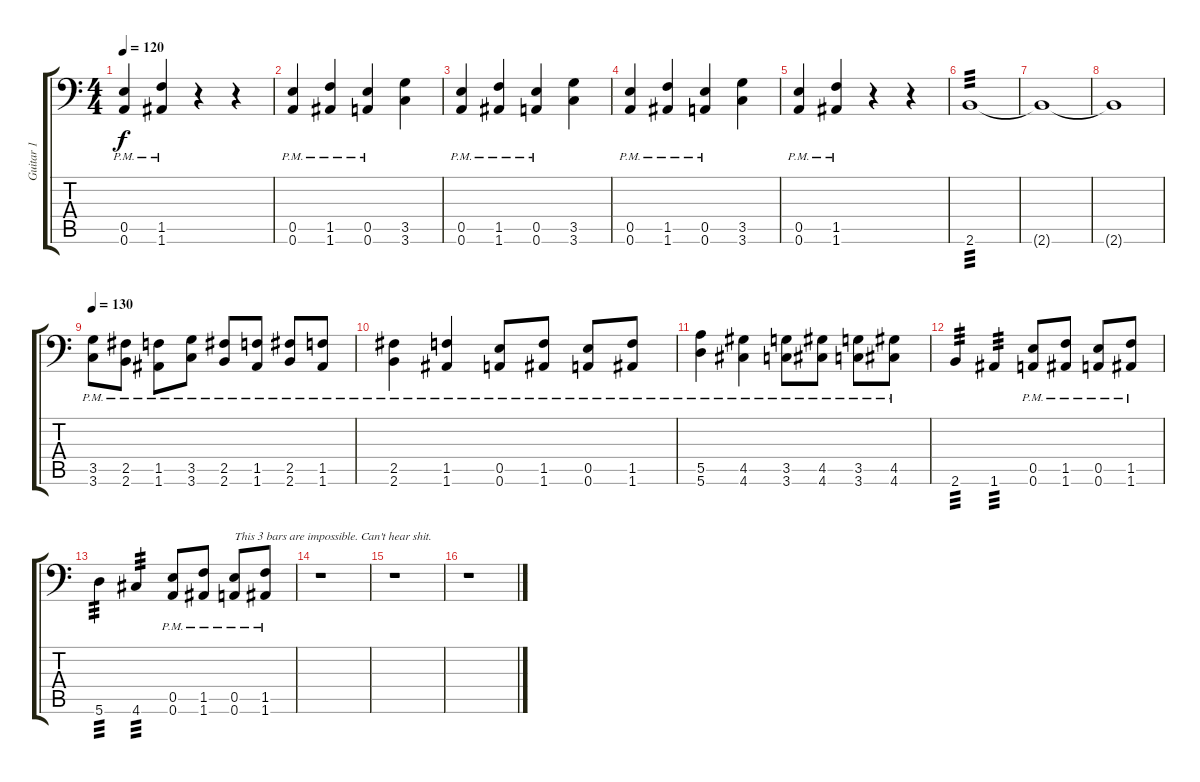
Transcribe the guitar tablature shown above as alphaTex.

\track ("Guitar 1" "Guitar 1") {instrument distortionguitar}
\staff {score tabs}
\tuning (B3 Gb3 D3 A2 E2 A1) {hide}
\ts (4 4)
\tempo 120
\clef f4
\ks c
(0.5{pm} 0.6{pm}).4{dy f} (1.5{pm} 1.6{pm}).4 r.4 r.4 |
(0.5{pm} 0.6{pm}).4 (1.5{pm} 1.6{pm}).4 (0.5{pm} 0.6{pm}).4 (3.5 3.6).4 |
(0.5{pm} 0.6{pm}).4 (1.5{pm} 1.6{pm}).4 (0.5{pm} 0.6{pm}).4 (3.5 3.6).4 |
(0.5{pm} 0.6{pm}).4 (1.5{pm} 1.6{pm}).4 (0.5{pm} 0.6{pm}).4 (3.5 3.6).4 |
(0.5{pm} 0.6{pm}).4 (1.5{pm} 1.6{pm}).4 r.4 r.4 |
2.6.1{tp 3} |
2.6{t}.1 |
2.6{t}.1 |
\tempo 130
(3.5{pm} 3.6{pm}).8 (2.5{pm} 2.6{pm}).8 (1.5{pm} 1.6{pm}).8 (3.5{pm} 3.6{pm}).8 (2.5{pm} 2.6{pm}).8 (1.5{pm} 1.6{pm}).8 (2.5{pm} 2.6{pm}).8 (1.5{pm} 1.6{pm}).8 |
(2.5{pm} 2.6{pm}).4 (1.5{pm} 1.6{pm}).4 (0.5{pm} 0.6{pm}).8 (1.5{pm} 1.6{pm}).8 (0.5{pm} 0.6{pm}).8 (1.5{pm} 1.6{pm}).8 |
(5.5{pm} 5.6{pm}).4 (4.5{pm} 4.6{pm}).4 (3.5{pm} 3.6{pm}).8 (4.5{pm} 4.6{pm}).8 (3.5{pm} 3.6{pm}).8 (4.5{pm} 4.6{pm}).8 |
2.6.4{tp 3} 1.6.4{tp 3} (0.5{pm} 0.6{pm}).8 (1.5{pm} 1.6{pm}).8 (0.5{pm} 0.6{pm}).8 (1.5{pm} 1.6{pm}).8 |
5.6.4{tp 3} 4.6.4{tp 3} (0.5{pm} 0.6{pm}).8 (1.5{pm} 1.6{pm}).8 (0.5{pm} 0.6{pm}).8{txt "This 3 bars are impossible. Can't hear shit."} (1.5{pm} 1.6{pm}).8 |
r.1 |
r.1 |
r.1
